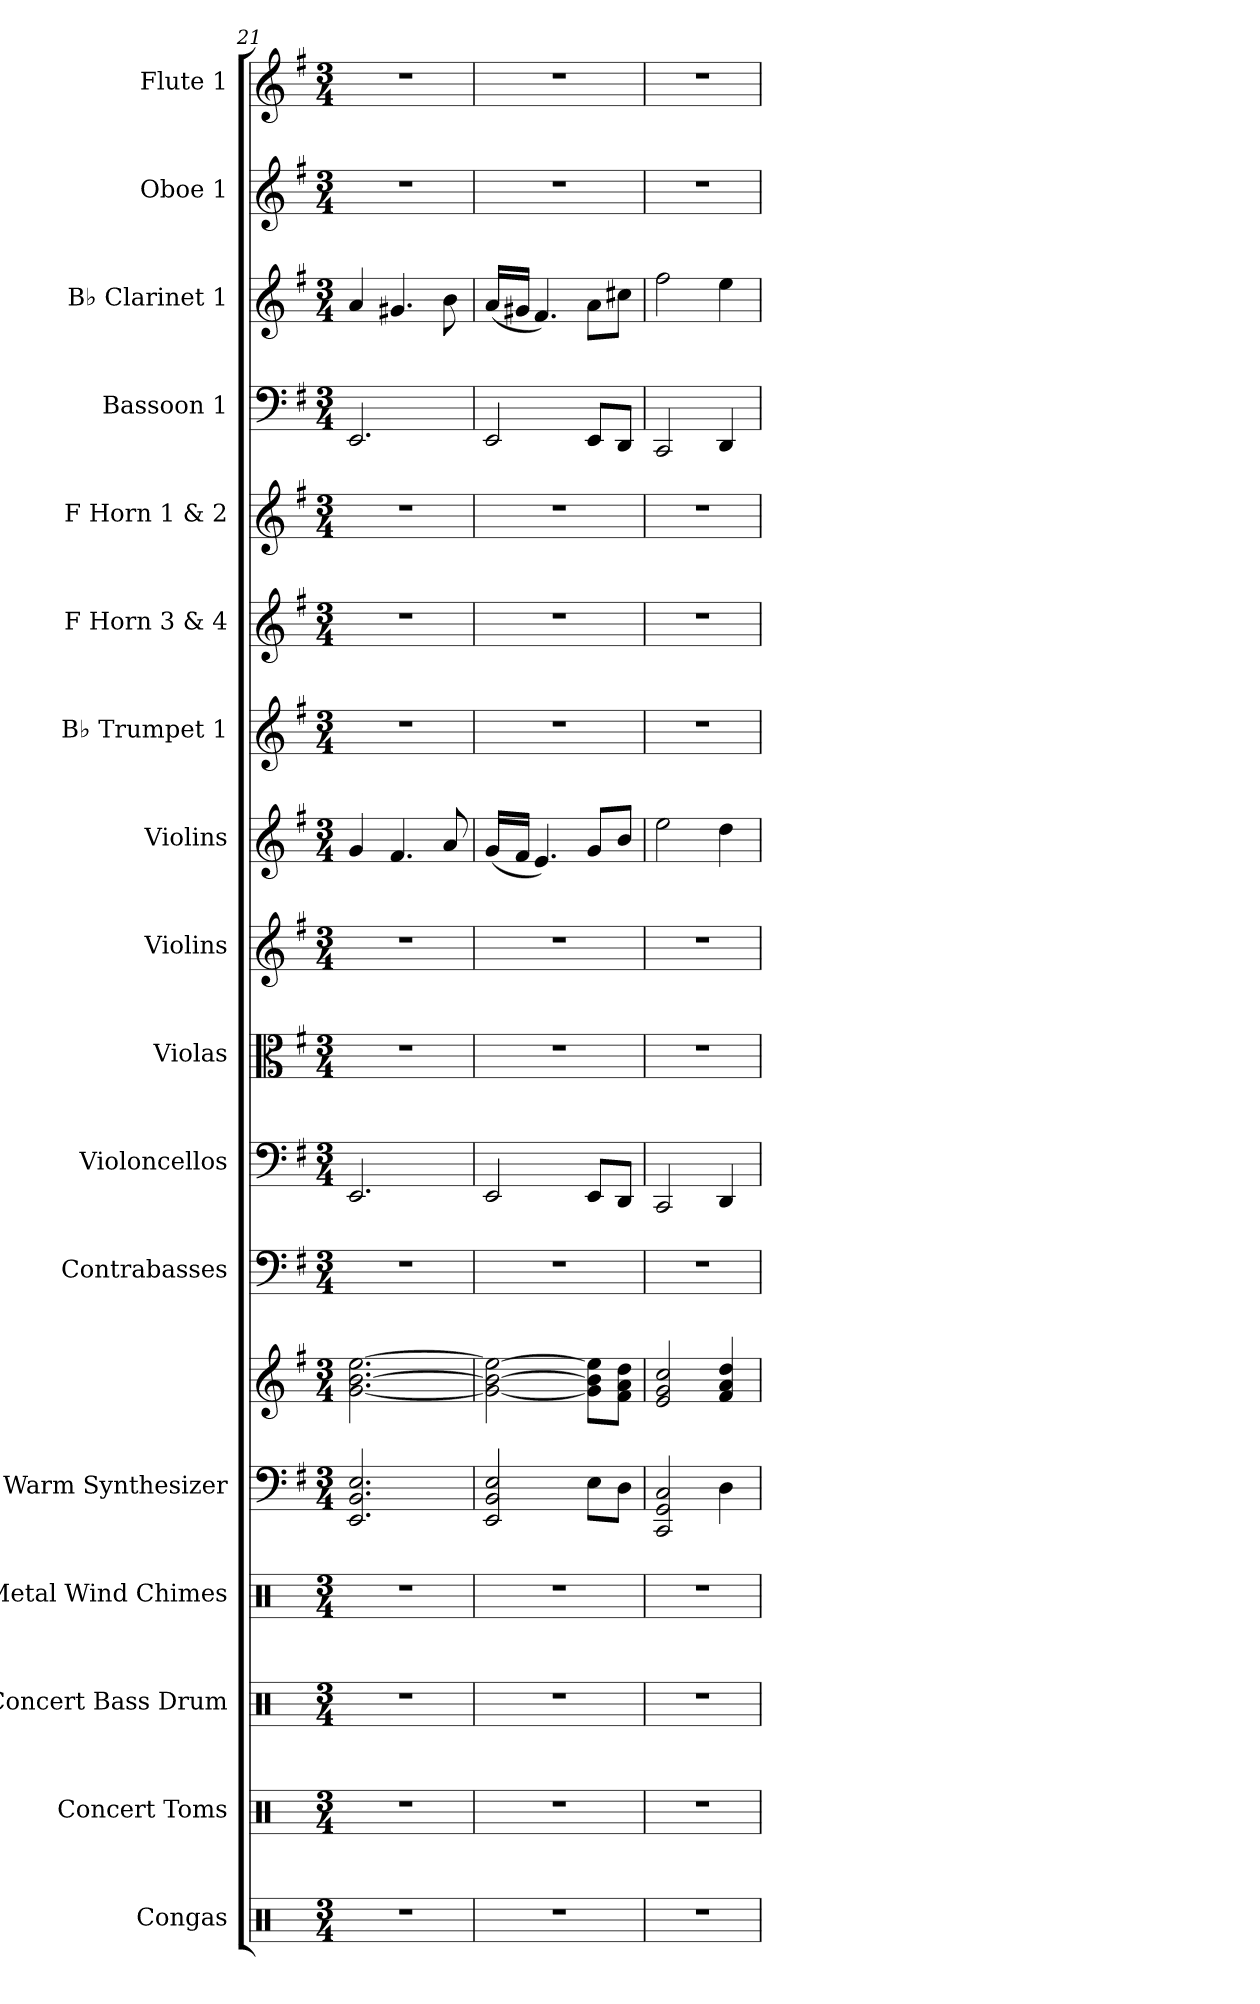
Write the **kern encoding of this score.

**kern	**kern	**kern	**kern	**kern	**kern	**kern	**kern	**kern	**kern	**kern	**kern	**kern	**kern	**kern	**kern	**kern	**kern
*part17	*part16	*part15	*part14	*part13	*part13	*part12	*part11	*part10	*part9	*part8	*part7	*part6	*part5	*part4	*part3	*part2	*part1
*staff18	*staff17	*staff16	*staff15	*staff14	*staff13	*staff12	*staff11	*staff10	*staff9	*staff8	*staff7	*staff6	*staff5	*staff4	*staff3	*staff2	*staff1
*I"Congas	*I"Concert Toms	*I"Concert Bass Drum	*I"Metal Wind Chimes	*I"Warm Synthesizer	*	*I"Contrabasses	*I"Violoncellos	*I"Violas	*I"Violins	*I"Violins	*I"B♭ Trumpet 1	*I"F Horn 3 &amp; 4	*I"F Horn 1 &amp; 2	*I"Bassoon 1	*I"B♭ Clarinet 1	*I"Oboe 1	*I"Flute 1
*I'Con.	*I'C. Toms	*I'Con. BD	*I'Met. Wn Ch.	*I'Synth.	*	*I'Cbs.	*I'Vcs.	*I'Vlas.	*I'Vlns.	*I'Vlns.	*I'B♭ Tpt. 1	*I'F Hn. 3 4	*I'F Hn. 1 2	*I'Bsn. 1	*I'B♭ Cl. 1	*I'Ob. 1	*I'Fl. 1
*clefX	*clefX	*clefX	*clefX	*clefF4	*clefG2	*clefF4	*clefF4	*clefC3	*clefG2	*clefG2	*clefG2	*clefG2	*clefG2	*clefF4	*clefG2	*clefG2	*clefG2
*	*	*	*	*	*	*ITrd7c12	*	*	*	*	*ITrd1c2	*ITrd4c7	*ITrd4c7	*	*ITrd1c2	*	*
*k[]	*k[]	*k[]	*k[]	*k[f#]	*k[f#]	*k[f#]	*k[f#]	*k[f#]	*k[f#]	*k[f#]	*k[b-]	*k[]	*k[]	*k[f#]	*k[b-]	*k[f#]	*k[f#]
*M3/4	*M3/4	*M3/4	*M3/4	*M3/4	*M3/4	*M3/4	*M3/4	*M3/4	*M3/4	*M3/4	*M3/4	*M3/4	*M3/4	*M3/4	*M3/4	*M3/4	*M3/4
=21	=21	=21	=21	=21	=21	=21	=21	=21	=21	=21	=21	=21	=21	=21	=21	=21	=21
2.r	2.r	2.r	2.r	2.EE/ 2.BB/ 2.E/	[2.g\ [2.b\ [2.ee\	2.r	2.EE/	2.r	2.r	4g/	2.r	2.r	2.r	2.EE/	4g/	2.r	2.r
.	.	.	.	.	.	.	.	.	.	4.f#/	.	.	.	.	4.f#X/	.	.
.	.	.	.	.	.	.	.	.	.	8a/	.	.	.	.	8a\	.	.
=22	=22	=22	=22	=22	=22	=22	=22	=22	=22	=22	=22	=22	=22	=22	=22	=22	=22
2.r	2.r	2.r	2.r	2EE/ 2BB/ 2E/	2g\_ 2b\_ 2ee\_	2.r	2EE/	2.r	2.r	(<16g/LL	2.r	2.r	2.r	2EE/	(<16g/LL	2.r	2.r
.	.	.	.	.	.	.	.	.	.	16f#/JJ	.	.	.	.	16f#X/JJ	.	.
.	.	.	.	.	.	.	.	.	.	4.e/)	.	.	.	.	4.e/)	.	.
.	.	.	.	8E\L	8g\] 8b\] 8ee\]L	.	8EE/L	.	.	8g/L	.	.	.	8EE/L	8g\L	.	.
.	.	.	.	8D\J	8f#\ 8a\ 8dd\J	.	8DD/J	.	.	8b/J	.	.	.	8DD/J	8bn\J	.	.
=23	=23	=23	=23	=23	=23	=23	=23	=23	=23	=23	=23	=23	=23	=23	=23	=23	=23
2.r	2.r	2.r	2.r	2CC/ 2GG/ 2C/	2e/ 2g/ 2cc/	2.r	2CC/	2.r	2.r	2ee\	2.r	2.r	2.r	2CC/	2ee\	2.r	2.r
.	.	.	.	4D\	4f#/ 4a/ 4dd/	.	4DD/	.	.	4dd\	.	.	.	4DD/	4dd\	.	.
=	=	=	=	=	=	=	=	=	=	=	=	=	=	=	=	=	=
*-	*-	*-	*-	*-	*-	*-	*-	*-	*-	*-	*-	*-	*-	*-	*-	*-	*-
